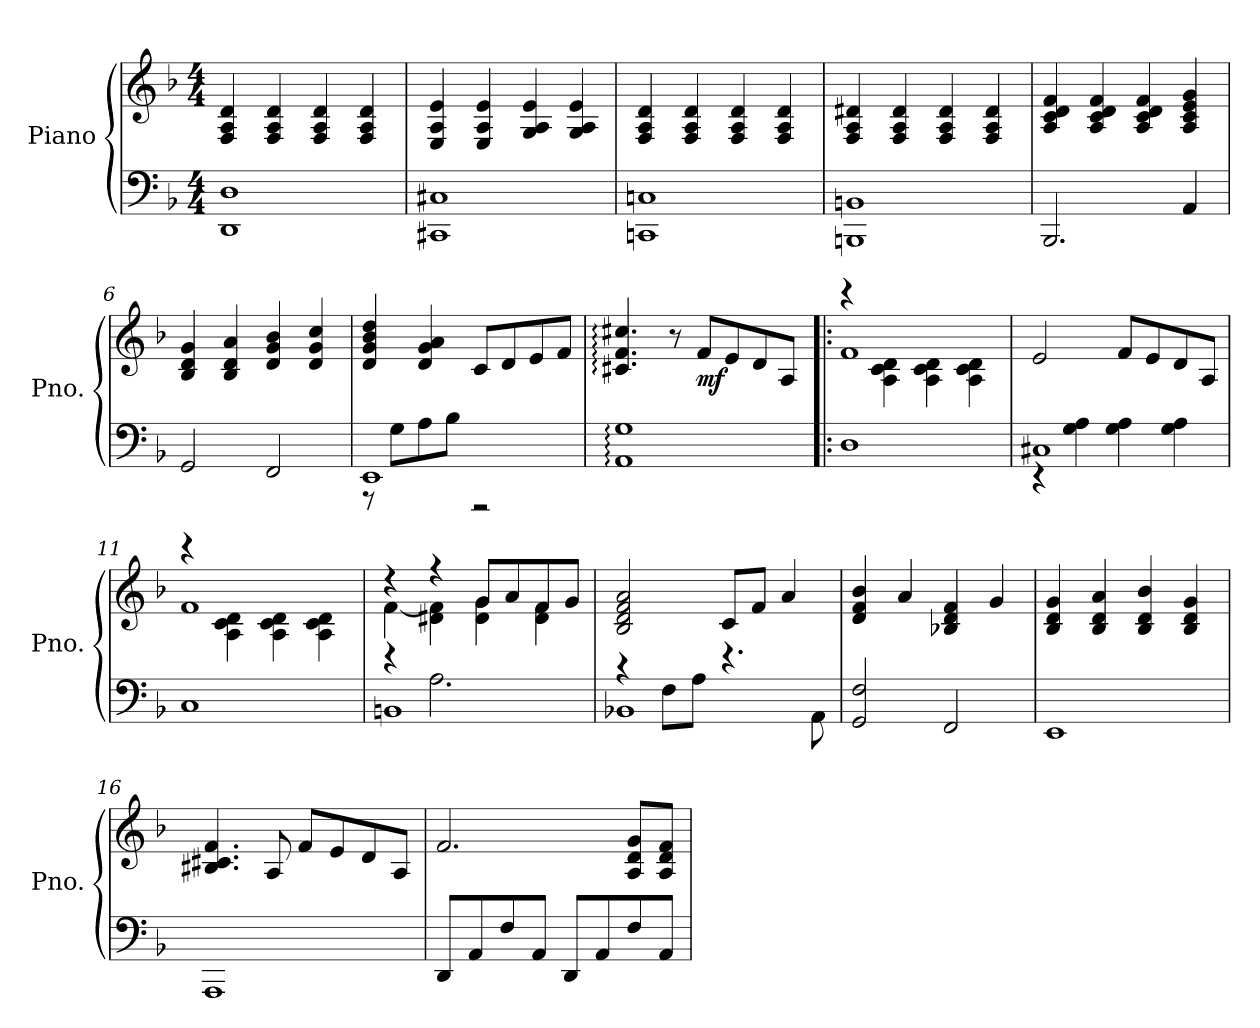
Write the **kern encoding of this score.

**kern	**kern	**dynam
*part1	*part1	*part1
*staff2	*staff1	*staff1/2
*I"Piano	*	*
*I'Pno.	*	*
*clefF4	*clefG2	*
*k[b-]	*k[b-]	*
*M4/4	*M4/4	*
*MM80	*MM80	*
=1	=1	=1
1DD 1D	4F/ 4A/ 4d/	.
.	4F/ 4A/ 4d/	.
.	4F/ 4A/ 4d/	.
.	4F/ 4A/ 4d/	.
=2	=2	=2
1CC#X 1C#X	4E/ 4A/ 4e/	.
.	4E/ 4A/ 4e/	.
.	4G/ 4A/ 4e/	.
.	4G/ 4A/ 4e/	.
=3	=3	=3
1CCn 1Cn	4F/ 4A/ 4d/	.
.	4F/ 4A/ 4d/	.
.	4F/ 4A/ 4d/	.
.	4F/ 4A/ 4d/	.
=4	=4	=4
1BBBn 1BBn	4F/ 4A/ 4d#X/	.
.	4F/ 4A/ 4d#/	.
.	4F/ 4A/ 4d#/	.
.	4F/ 4A/ 4d#/	.
=5	=5	=5
2.BBB-/	4A/ 4c/ 4d/ 4f/	.
.	4A/ 4c/ 4d/ 4f/	.
.	4A/ 4c/ 4d/ 4f/	.
4AA/	4A/ 4c/ 4e/ 4g/	.
=6	=6	=6
2GG/	4B-/ 4d/ 4g/	.
.	4B-/ 4d/ 4a/	.
2FF/	4d/ 4g/ 4b-/	.
.	4d/ 4g/ 4cc/	.
=7	=7	=7
*^	*	*
1EE	8r	4d/ 4g/ 4b-/ 4dd/	.
.	8G\L	.	.
.	8A\	4d/ 4g/ 4a/	.
.	8B-\J	.	.
.	2r	8c/L	.
.	.	8d/	.
.	.	8e/	.
.	.	8f/J	.
*v	*v	*	*
!!LO:LB:g=z
=8	=8	=8
1AA: 1G:	4.c#X/: 4.f/: 4.cc#X/:	.
.	8r	.
!	!	!LO:DY:b
.	8f/L	mf
.	8e/	.
.	8d/	.
.	8A/J	.
=9!|:	=9!|:	=9!|:
*	*^	*
1D	1f	4rccc	.
.	.	4A\ 4c\ 4d\	.
.	.	4A\ 4c\ 4d\	.
.	.	4A\ 4c\ 4d\	.
*	*v	*v	*
=10	=10	=10
*^	*	*
1C#X	4r	2e/	.
.	4G\ 4A\	.	.
.	4G\ 4A\	8f/L	.
.	.	8e/	.
.	4G\ 4A\	8d/	.
.	.	8A/J	.
*v	*v	*	*
=11	=11	=11
*	*^	*
1C	1f	4rccc	.
.	.	4A\ 4c\ 4d\	.
.	.	4A\ 4c\ 4d\	.
.	.	4A\ 4c\ 4d\	.
=12	=12	=12	=12
*^	*	*	*
1BBn	4re	4r	[4f\	.
.	2.A\	4r	4d#X\ 4f\]	.
.	.	8g/L	4d#\ 4g\	.
.	.	8a/	.	.
.	.	8f/	4d#\ 4f\	.
.	.	8g/J	.	.
*	*	*v	*v	*
=13	=13	=13	=13
1BB-X	4rc	2B-/ 2d/ 2f/ 2a/	.
.	8F\L	.	.
.	8A\J	.	.
.	4.re	8c/L	.
.	.	8f/J	.
.	.	4a/	.
.	8AA\	.	.
*v	*v	*	*
!!LO:LB:g=z
=14	=14	=14
2GG/ 2F/	4d/ 4f/ 4b-/	.
.	4a/	.
2FF/	4B-X/ 4d/ 4f/	.
.	4g/	.
=15	=15	=15
1EE	4B-/ 4d/ 4g/	.
.	4B-/ 4d/ 4a/	.
.	4B-/ 4d/ 4b-/	.
.	4B-/ 4d/ 4g/	.
=16	=16	=16
1AAA	4.B#X/ 4.c#X/ 4.f/	.
.	8A/	.
.	8f/L	.
.	8e/	.
.	8d/	.
.	8A/J	.
=17	=17	=17
8DD/L	2.f/	.
8AA/	.	.
8F/	.	.
8AA/J	.	.
8DD/L	.	.
8AA/	.	.
8F/	8A/ 8d/ 8g/L	.
8AA/J	8A/ 8d/ 8f/J	.
=	=	=
*-	*-	*-
